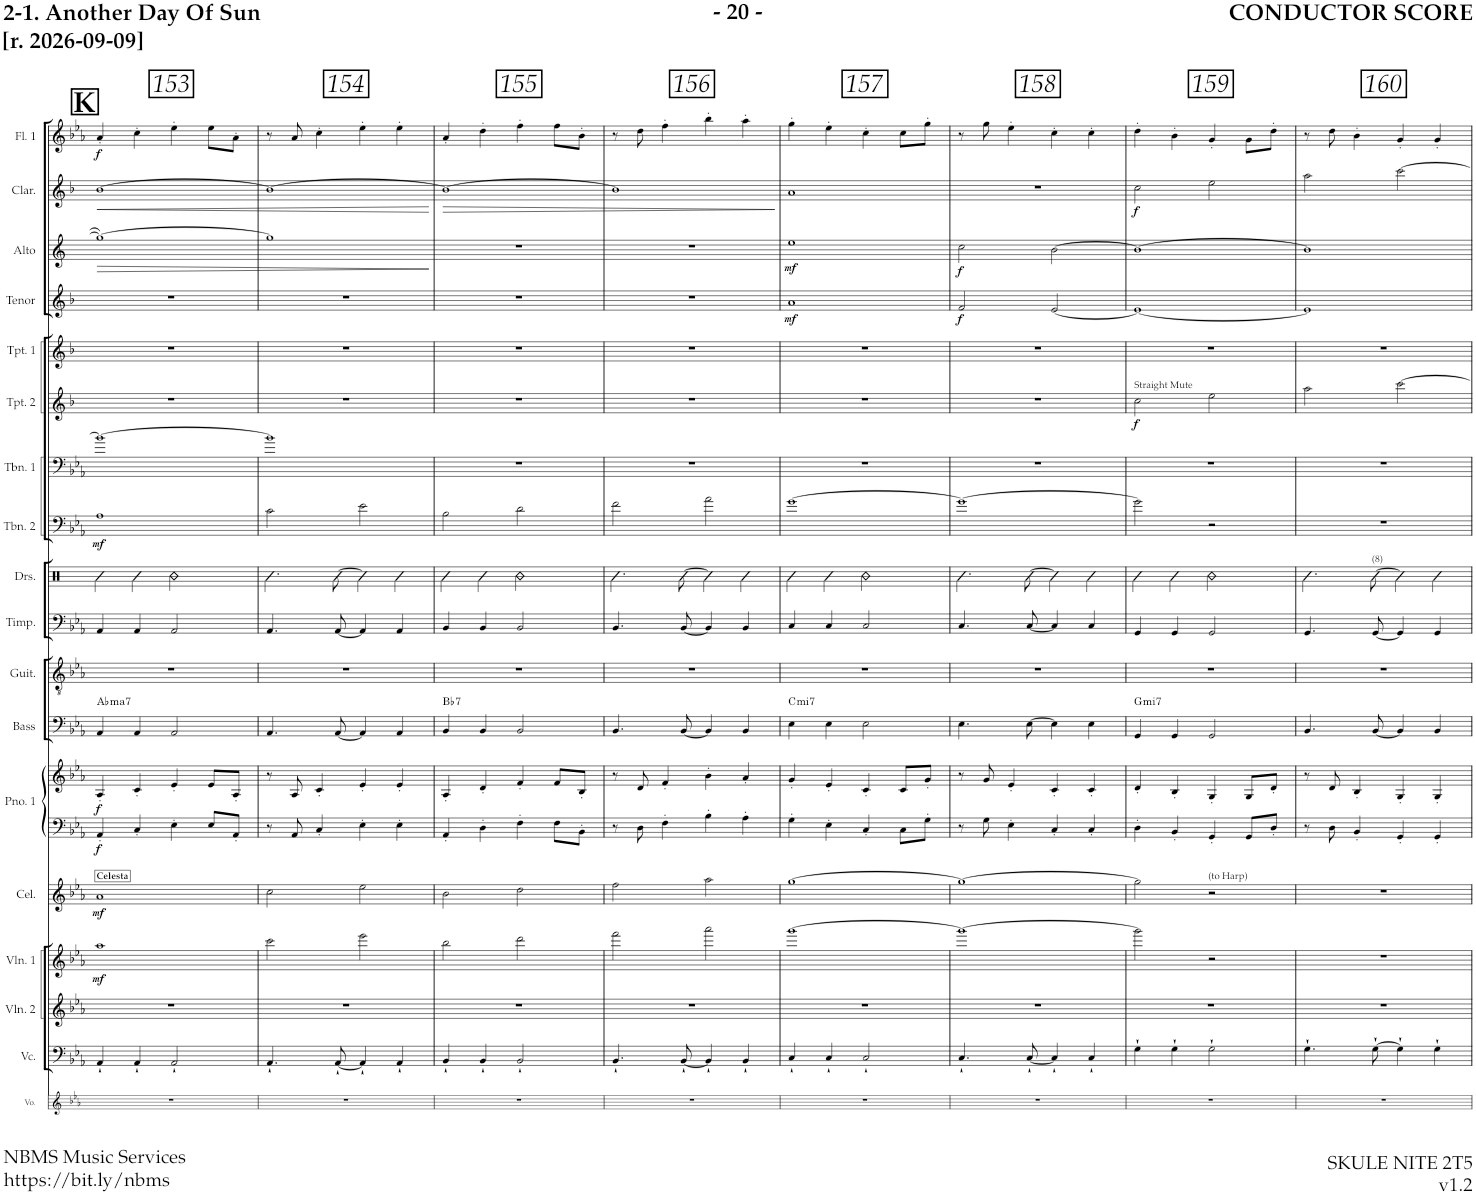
**kern	**kern	**kern	**kern	**dynam	**kern	**dynam	**kern	**kern	**dynam	**kern	**harte	**kern	**kern	**kern	**kern	**dynam	**kern	**kern	**dynam	**kern	**kern	**dynam	**kern	**dynam	**kern	**dynam	**kern	**dynam
*part18	*part17	*part16	*part15	*part15	*part14	*part14	*part13	*part13	*part13	*part12	*part12	*part11	*part10	*part9	*part8	*part8	*part7	*part6	*part6	*part5	*part4	*part4	*part3	*part3	*part2	*part2	*part1	*part1
*staff19	*staff18	*staff17	*staff16	*staff16	*staff15	*staff15	*staff14	*staff13	*staff13/14	*staff12	*	*staff11	*staff10	*staff9	*staff8	*staff8	*staff7	*staff6	*staff6	*staff5	*staff4	*staff4	*staff3	*staff3	*staff2	*staff2	*staff1	*staff1
*I"Voice	*I"Violoncello	*I"Violin 2	*I"Violin 1	*	*I"Piano 2	*	*I"Piano 1	*	*	*I"Bass	*	*I"Guitar	*I"Percussion	*I"Drumset	*I"Trombone 2	*	*I"Trombone 1	*I"Trumpet 2	*	*I"Trumpet 1	*I"REED 4 (Tenor Sax)	*	*I"REED 3 (Alto Sax, Flute)	*	*I"REED 2 (Clarinet)	*	*I"Flute (Doubles Bari Sax)	*
*I'Vo.	*I'Vc.	*I'Vln. 2	*I'Vln. 1	*	*I'Pno. 2	*	*I'Pno. 1	*	*	*I'Bass	*	*I'Guit.	*I'Perc.	*I'Drs.	*I'Tbn. 2	*	*I'Tbn. 1	*I'Tpt. 2	*	*I'Tpt. 1	*I'Tenor	*	*I'Alto	*	*I'Clar.	*	*I'Fl. 1	*
!!LO:PB:g=z
*clefG2	*clefF4	*clefG2	*clefG2	*	*clefG2	*	*clefF4	*clefG2	*	*clefF4	*	*clefGv2	*clefF4	*clefX	*clefF4	*	*clefF4	*clefG2	*	*clefG2	*clefG2	*	*clefG2	*	*clefG2	*	*clefG2	*
*	*	*	*	*	*Trd-7c-12	*	*	*	*	*Trd7c12	*	*	*	*	*	*	*	*Trd1c2	*	*Trd1c2	*Trd8c14	*	*Trd5c9	*	*Trd1c2	*	*Trd12c21	*
*k[b-e-a-]	*k[b-e-a-]	*k[b-e-a-]	*k[b-e-a-]	*	*k[b-e-a-]	*	*k[b-e-a-]	*k[b-e-a-]	*	*k[b-e-a-]	*	*k[b-e-a-]	*k[b-e-a-]	*k[]	*k[b-e-a-]	*	*k[b-e-a-]	*k[b-]	*	*k[b-]	*k[b-]	*	*k[]	*	*k[b-]	*	*k[b-e-a-]	*
*M2/2	*M2/2	*M2/2	*M2/2	*	*M2/2	*	*M2/2	*M2/2	*	*M2/2	*	*M2/2	*M2/2	*M2/2	*M2/2	*	*M2/2	*M2/2	*	*M2/2	*M2/2	*	*M2/2	*	*M2/2	*	*M2/2	*
*met(c|)	*met(c|)	*met(c|)	*met(c|)	*	*met(c|)	*	*met(c|)	*met(c|)	*	*met(c|)	*	*met(c|)	*met(c|)	*met(c|)	*met(c|)	*	*met(c|)	*met(c|)	*	*met(c|)	*met(c|)	*	*met(c|)	*	*met(c|)	*	*met(c|)	*
!!LO:REH:place=s1:a:B:cj:fs=14:t=K
=153	=153	=153	=153	=153	=153	=153	=153	=153	=153	=153	=153	=153	=153	=153	=153	=153	=153	=153	=153	=153	=153	=153	=153	=153	=153	=153	=153	=153
!	!	!	!	!	!LO:TX:a:B:t=Celesta	!	!	!	!	!	!	!	!	!	!	!	!	!	!	!	!	!	!	!	!	!	!	!
!	!	!	!	!LO:DY:b	!	!LO:DY:b	!	!	!LO:DY:b=2	!	!	!	!	!	!	!	!	!	!	!	!	!	!	!LO:HP:b	!	!LO:HP:b	!	!
!	!	!	!	!	!	!	!	!	!LO:DY:n=1:b	!	!LO:H:kt=ma7	!	!	!	!	!LO:DY:b	!	!	!	!	!	!	!	!	!	!	!	!LO:DY:b
1r	4AA-`/	1r	1aa-	mf	1a-	mf	4AA-'/	4A-'/	f f	4AA-/	Ab:maj7	1r	4RAA/	4R\	1A-	mf	1b-_	1r	.	1r	1r	.	1gg_	>	[1b-	<	4a-'/	f
.	4AA-`/	.	.	.	.	.	4C'/	4c'/	.	4AA-/	.	.	4RAA/	4R\	.	.	.	.	.	.	.	.	.	.	.	.	4cc'\	.
.	2AA-`/	.	.	.	.	.	4E-'\	4e-'/	.	2AA-/	.	.	2RAA/	2R\	.	.	.	.	.	.	.	.	.	.	.	.	4ee-'\	.
.	.	.	.	.	.	.	8E-/L	8e-/L	.	.	.	.	.	.	.	.	.	.	.	.	.	.	.	.	.	.	8ee-\L	.
.	.	.	.	.	.	.	8AA-'/J	8A-'/J	.	.	.	.	.	.	.	.	.	.	.	.	.	.	.	.	.	.	8a-'\J	.
=154	=154	=154	=154	=154	=154	=154	=154	=154	=154	=154	=154	=154	=154	=154	=154	=154	=154	=154	=154	=154	=154	=154	=154	=154	=154	=154	=154	=154
1r	4.AA-`/	1r	2ccc\	.	2cc\	.	8r	8r	.	4.AA-/	.	1r	4.RAA/	4.R\	2c\	.	1b-]	1r	.	1r	1r	.	1gg]	.	1b-_	.	8r	.
.	.	.	.	.	.	.	8AA-/	8A-/	.	.	.	.	.	.	.	.	.	.	.	.	.	.	.	.	.	.	8a-/	.
.	.	.	.	.	.	.	4C'/	4c'/	.	.	.	.	.	.	.	.	.	.	.	.	.	.	.	.	.	.	4cc'\	.
.	[8AA-`/	.	.	.	.	.	.	.	.	[8AA-/	.	.	[8RAA/	[8R\	.	.	.	.	.	.	.	.	.	.	.	.	.	.
.	4AA-`/]	.	2eee-\	.	2ee-\	.	4E-'\	4e-'/	.	4AA-/]	.	.	4RAA/]	4R\]	2e-\	.	.	.	.	.	.	.	.	.	.	.	4ee-'\	.
.	4AA-`/	.	.	.	.	.	4E-'\	4e-'/	.	4AA-/	.	.	4RAA/	4R\	.	.	.	.	.	.	.	.	.	.	.	.	4ee-'\	.
.	.	.	.	.	.	.	.	.	.	.	.	.	.	.	.	.	.	.	.	.	.	.	.	]	.	[	.	.
=155	=155	=155	=155	=155	=155	=155	=155	=155	=155	=155	=155	=155	=155	=155	=155	=155	=155	=155	=155	=155	=155	=155	=155	=155	=155	=155	=155	=155
!	!	!	!	!	!	!	!	!	!	!	!LO:H:kt=7	!	!	!	!	!	!	!	!	!	!	!	!	!	!	!LO:HP:b	!	!
1r	4BB-`/	1r	2bb-\	.	2b-\	.	4AA-'/	4A-'/	.	4BB-/	Bb:7	1r	4RBB/	4R\	2B-\	.	1r	1r	.	1r	1r	.	1r	.	1b-_	>	4a-'/	.
.	4BB-`/	.	.	.	.	.	4D'\	4d'/	.	4BB-/	.	.	4RBB/	4R\	.	.	.	.	.	.	.	.	.	.	.	.	4dd'\	.
.	2BB-`/	.	2ddd\	.	2dd\	.	4F'\	4f'/	.	2BB-/	.	.	2RBB/	2R\	2d\	.	.	.	.	.	.	.	.	.	.	.	4ff'\	.
.	.	.	.	.	.	.	8F\L	8f/L	.	.	.	.	.	.	.	.	.	.	.	.	.	.	.	.	.	.	8ff\L	.
.	.	.	.	.	.	.	8BB-'\J	8B-'/J	.	.	.	.	.	.	.	.	.	.	.	.	.	.	.	.	.	.	8b-'\J	.
=156	=156	=156	=156	=156	=156	=156	=156	=156	=156	=156	=156	=156	=156	=156	=156	=156	=156	=156	=156	=156	=156	=156	=156	=156	=156	=156	=156	=156
1r	4.BB-`/	1r	2fff\	.	2ff\	.	8r	8r	.	4.BB-/	.	1r	4.RBB/	4.R\	2f\	.	1r	1r	.	1r	1r	.	1r	.	1b-]	.	8r	.
.	.	.	.	.	.	.	8D\	8d/	.	.	.	.	.	.	.	.	.	.	.	.	.	.	.	.	.	.	8dd\	.
.	.	.	.	.	.	.	4F'\	4f'/	.	.	.	.	.	.	.	.	.	.	.	.	.	.	.	.	.	.	4ff'\	.
.	[8BB-`/	.	.	.	.	.	.	.	.	[8BB-/	.	.	[8RBB/	[8R\	.	.	.	.	.	.	.	.	.	.	.	.	.	.
.	4BB-`/]	.	2aaa-\	.	2aa-\	.	4B-'\	4b-'\	.	4BB-/]	.	.	4RBB/]	4R\]	2a-\	.	.	.	.	.	.	.	.	.	.	.	4bb-'\	.
.	4BB-`/	.	.	.	.	.	4A-'\	4a-'/	.	4BB-/	.	.	4RBB/	4R\	.	.	.	.	.	.	.	.	.	.	.	.	4aa-'\	.
.	.	.	.	.	.	.	.	.	.	.	.	.	.	.	.	.	.	.	.	.	.	.	.	.	.	]	.	.
=157	=157	=157	=157	=157	=157	=157	=157	=157	=157	=157	=157	=157	=157	=157	=157	=157	=157	=157	=157	=157	=157	=157	=157	=157	=157	=157	=157	=157
!	!	!	!	!	!	!	!	!	!	!	!LO:H:kt=mi7	!	!	!	!	!	!	!	!	!	!	!LO:DY:b	!	!LO:DY:b	!	!	!	!
1r	4C`/	1r	[1ggg	.	[1gg	.	4G'\	4g'/	.	4E-\	C:min7	1r	4RC/	4R\	[1g	.	1r	1r	.	1r	1a	mf	1ee	mf	1a	.	4gg'\	.
.	4C`/	.	.	.	.	.	4E-'\	4e-'/	.	4E-\	.	.	4RC/	4R\	.	.	.	.	.	.	.	.	.	.	.	.	4ee-'\	.
.	2C`/	.	.	.	.	.	4C'/	4c'/	.	2E-\	.	.	2RC/	2R\	.	.	.	.	.	.	.	.	.	.	.	.	4cc'\	.
.	.	.	.	.	.	.	8C\L	8c/L	.	.	.	.	.	.	.	.	.	.	.	.	.	.	.	.	.	.	8cc\L	.
.	.	.	.	.	.	.	8G'\J	8g'/J	.	.	.	.	.	.	.	.	.	.	.	.	.	.	.	.	.	.	8gg'\J	.
=158	=158	=158	=158	=158	=158	=158	=158	=158	=158	=158	=158	=158	=158	=158	=158	=158	=158	=158	=158	=158	=158	=158	=158	=158	=158	=158	=158	=158
!	!	!	!	!	!	!	!	!	!	!	!	!	!	!	!	!	!	!	!	!	!	!LO:DY:b	!	!LO:DY:b	!	!	!	!
1r	4.C`/	1r	1ggg_	.	1gg_	.	8r	8r	.	4.E-\	.	1r	4.RC/	4.R\	1g_	.	1r	1r	.	1r	2f/	f	2cc\	f	1r	.	8r	.
.	.	.	.	.	.	.	8G\	8g/	.	.	.	.	.	.	.	.	.	.	.	.	.	.	.	.	.	.	8gg\	.
.	.	.	.	.	.	.	4E-'\	4e-'/	.	.	.	.	.	.	.	.	.	.	.	.	.	.	.	.	.	.	4ee-'\	.
.	[8C`/	.	.	.	.	.	.	.	.	[8E-\	.	.	[8RC/	[8R\	.	.	.	.	.	.	.	.	.	.	.	.	.	.
.	4C`/]	.	.	.	.	.	4C'/	4c'/	.	4E-\]	.	.	4RC/]	4R\]	.	.	.	.	.	.	[2e/	.	[2b\	.	.	.	4cc'\	.
.	4C`/	.	.	.	.	.	4C'/	4c'/	.	4E-\	.	.	4RC/	4R\	.	.	.	.	.	.	.	.	.	.	.	.	4cc'\	.
=159	=159	=159	=159	=159	=159	=159	=159	=159	=159	=159	=159	=159	=159	=159	=159	=159	=159	=159	=159	=159	=159	=159	=159	=159	=159	=159	=159	=159
!	!	!	!	!	!	!	!	!	!	!	!	!	!	!	!	!	!	!LO:TX:a:t=Straight Mute	!	!	!	!	!	!	!	!	!	!
!	!	!	!	!	!	!	!	!	!	!	!LO:H:kt=mi7	!	!	!	!	!	!	!	!LO:DY:b	!	!	!	!	!	!	!LO:DY:b	!	!
1r	4G`\	1r	2ggg\]	.	2gg\]	.	4D'\	4d'/	.	4GG/	G:min7	1r	4RGG/	4R\	2g\]	.	1r	2cc\	f	1r	1e_	.	1b_	.	2cc\	f	4dd'\	.
.	4G`\	.	.	.	.	.	4BB-'/	4B-'/	.	4GG/	.	.	4RGG/	4R\	.	.	.	.	.	.	.	.	.	.	.	.	4b-'\	.
!	!	!	!	!	!LO:TX:a:t=(to Harp)	!	!	!	!	!	!	!	!	!	!	!	!	!	!	!	!	!	!	!	!	!	!	!
.	2G`\	.	2r	.	2r	.	4GG'/	4G'/	.	2GG/	.	.	2RGG/	2R\	2r	.	.	2ee\	.	.	.	.	.	.	2ee\	.	4g'/	.
.	.	.	.	.	.	.	8GG/L	8G/L	.	.	.	.	.	.	.	.	.	.	.	.	.	.	.	.	.	.	8g\L	.
.	.	.	.	.	.	.	8D'/J	8d'/J	.	.	.	.	.	.	.	.	.	.	.	.	.	.	.	.	.	.	8dd'\J	.
=160	=160	=160	=160	=160	=160	=160	=160	=160	=160	=160	=160	=160	=160	=160	=160	=160	=160	=160	=160	=160	=160	=160	=160	=160	=160	=160	=160	=160
1r	4.G`\	1r	1r	.	1r	.	8r	8r	.	4.BB-/	.	1r	4.RGG/	4.R\	1r	.	1r	2aa\	.	1r	1e]	.	1b]	.	2aa\	.	8r	.
.	.	.	.	.	.	.	8D\	8d/	.	.	.	.	.	.	.	.	.	.	.	.	.	.	.	.	.	.	8dd\	.
.	.	.	.	.	.	.	4BB-'/	4B-'/	.	.	.	.	.	.	.	.	.	.	.	.	.	.	.	.	.	.	4b-'\	.
!	!	!	!	!	!	!	!	!	!	!	!	!	!	!LO:TX:a:t=(8)	!	!	!	!	!	!	!	!	!	!	!	!	!	!
.	[8G`\	.	.	.	.	.	.	.	.	[8BB-/	.	.	[8RGG/	[8R\	.	.	.	.	.	.	.	.	.	.	.	.	.	.
.	4G`\]	.	.	.	.	.	4GG'/	4G'/	.	4BB-/]	.	.	4RGG/]	4R\]	.	.	.	[2ccc\	.	.	.	.	.	.	[2ccc\	.	4g'/	.
.	4G`\	.	.	.	.	.	4GG'/	4G'/	.	4BB-/	.	.	4RGG/	4R\	.	.	.	.	.	.	.	.	.	.	.	.	4g'/	.
=	=	=	=	=	=	=	=	=	=	=	=	=	=	=	=	=	=	=	=	=	=	=	=	=	=	=	=	=
*-	*-	*-	*-	*-	*-	*-	*-	*-	*-	*-	*-	*-	*-	*-	*-	*-	*-	*-	*-	*-	*-	*-	*-	*-	*-	*-	*-	*-
